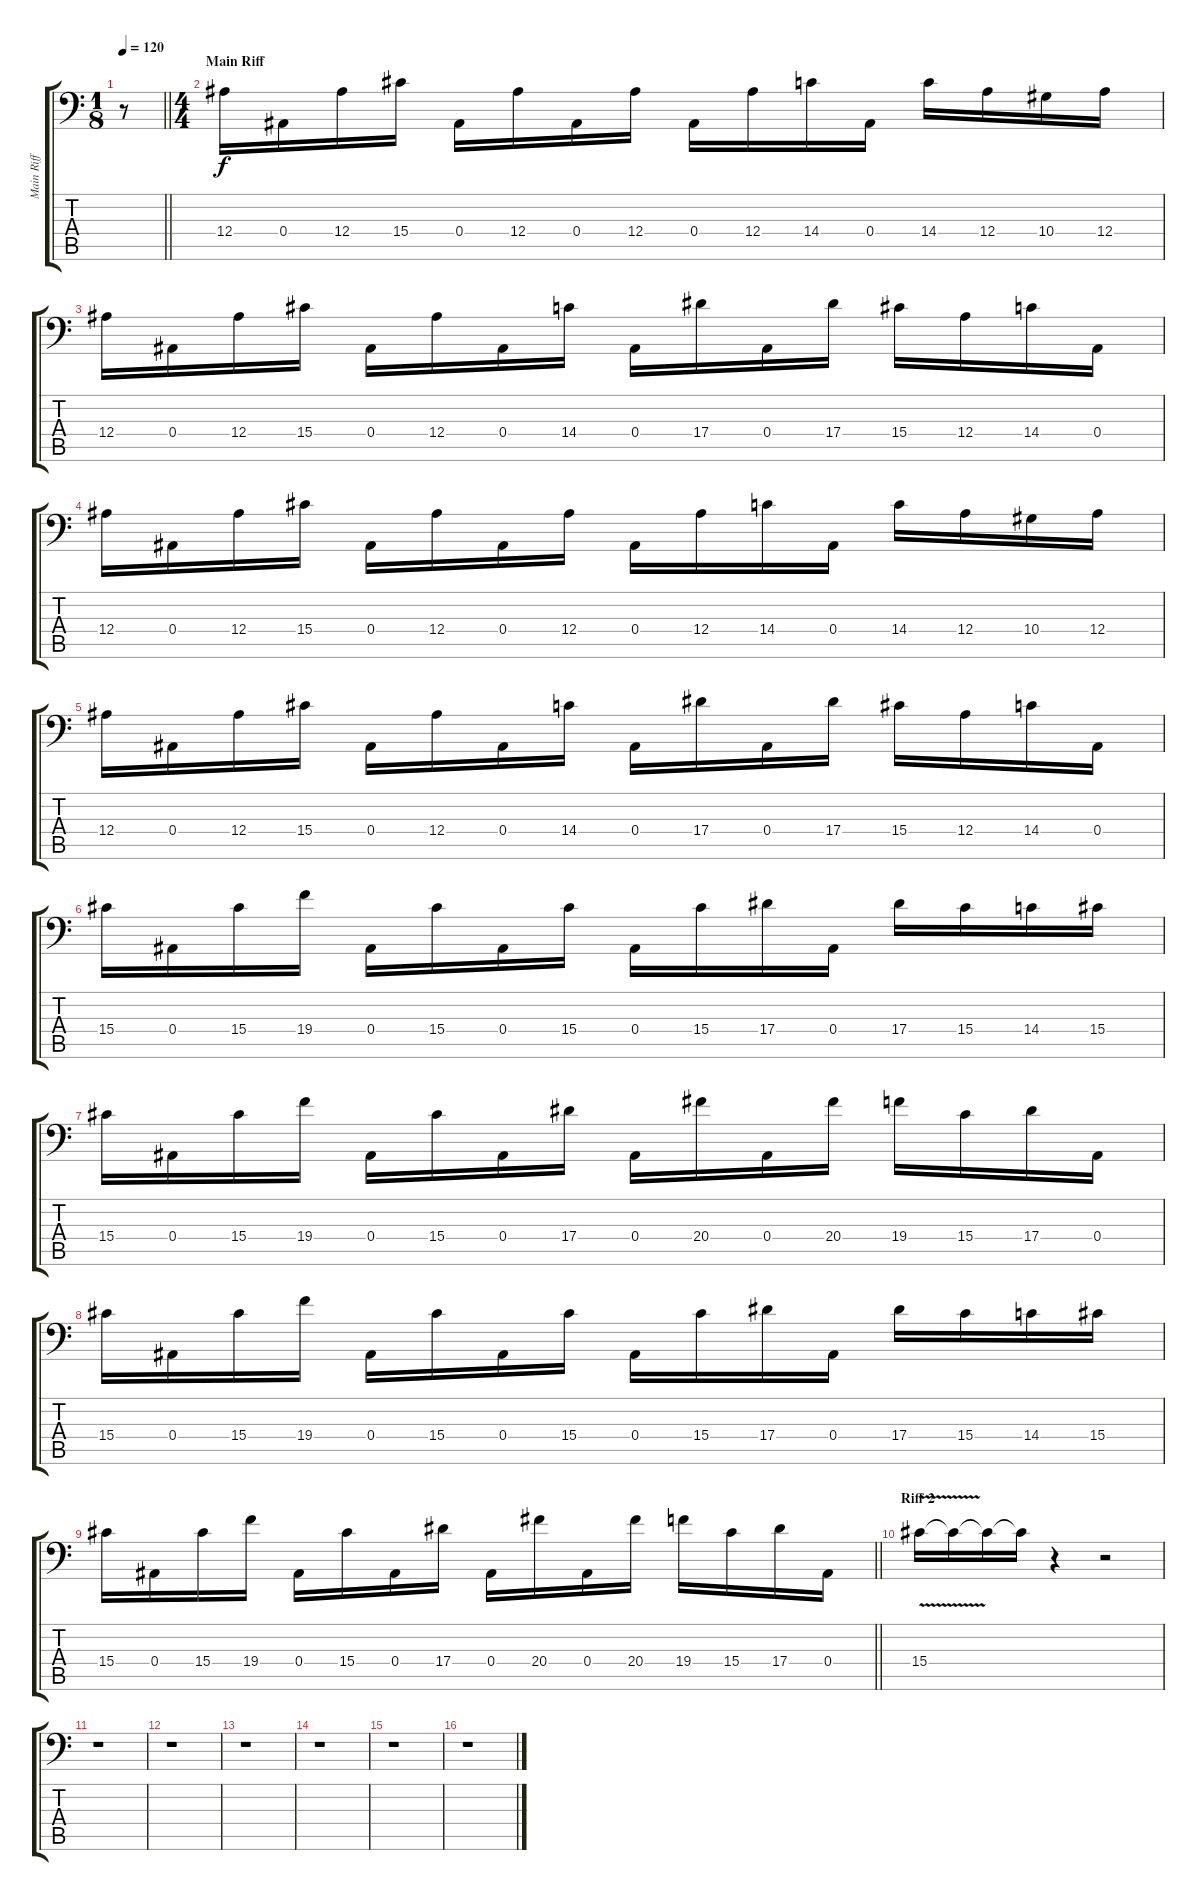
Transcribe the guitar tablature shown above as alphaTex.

\track ("Main Riff Harmonics" "Main Riff ") {instrument frenchhorn}
\staff {score tabs}
\tuning (C4 G3 Eb3 Bb2 F2 Bb1) {hide}
\ts (1 8)
\tempo 120
\clef f4
\barLineRight lightlight
\ks c
r.8{dy f instrument frenchhorn} |
\ts (4 4)
\section ("" "Main Riff")
12.4.16 0.4.16 12.4.16 15.4.16 0.4.16 12.4.16 0.4.16 12.4.16 0.4.16 12.4.16 14.4.16 0.4.16 14.4.16 12.4.16 10.4.16 12.4.16 |
12.4.16 0.4.16 12.4.16 15.4.16 0.4.16 12.4.16 0.4.16 14.4.16 0.4.16 17.4.16 0.4.16 17.4.16 15.4.16 12.4.16 14.4.16 0.4.16 |
12.4.16 0.4.16 12.4.16 15.4.16 0.4.16 12.4.16 0.4.16 12.4.16 0.4.16 12.4.16 14.4.16 0.4.16 14.4.16 12.4.16 10.4.16 12.4.16 |
12.4.16 0.4.16 12.4.16 15.4.16 0.4.16 12.4.16 0.4.16 14.4.16 0.4.16 17.4.16 0.4.16 17.4.16 15.4.16 12.4.16 14.4.16 0.4.16 |
15.4.16 0.4.16 15.4.16 19.4.16 0.4.16 15.4.16 0.4.16 15.4.16 0.4.16 15.4.16 17.4.16 0.4.16 17.4.16 15.4.16 14.4.16 15.4.16 |
15.4.16 0.4.16 15.4.16 19.4.16 0.4.16 15.4.16 0.4.16 17.4.16 0.4.16 20.4.16 0.4.16 20.4.16 19.4.16 15.4.16 17.4.16 0.4.16 |
15.4.16 0.4.16 15.4.16 19.4.16 0.4.16 15.4.16 0.4.16 15.4.16 0.4.16 15.4.16 17.4.16 0.4.16 17.4.16 15.4.16 14.4.16 15.4.16 |
\barLineRight lightlight
15.4.16 0.4.16 15.4.16 19.4.16 0.4.16 15.4.16 0.4.16 17.4.16 0.4.16 20.4.16 0.4.16 20.4.16 19.4.16 15.4.16 17.4.16 0.4.16 |
\section ("" "Riff 2")
15.4{v}.16 15.4{t}.16 15.4{t}.16 15.4{t}.16 r.4 r.2 |
r.1 |
r.1 |
r.1 |
r.1 |
r.1 |
r.1
